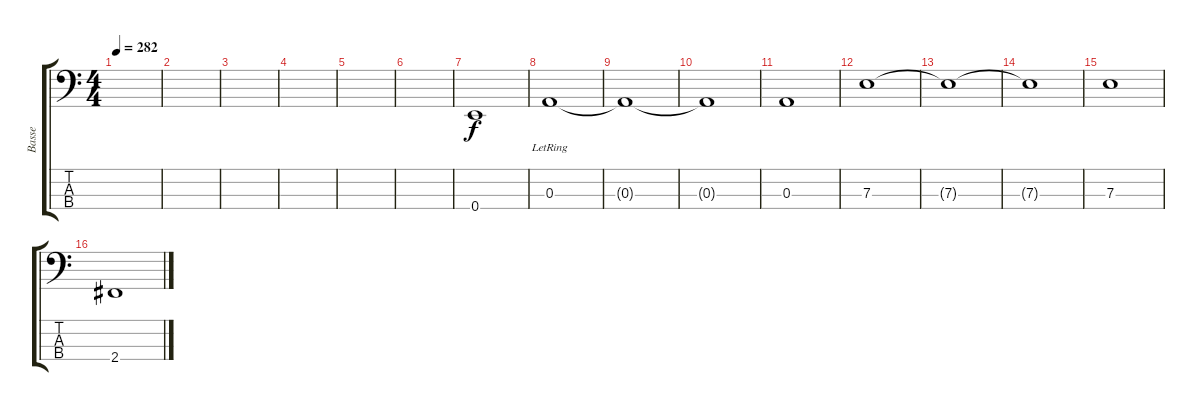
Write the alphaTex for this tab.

\track ("Basse" "Basse") {instrument electricguitarjazz}
\staff {score tabs}
\tuning (G2 D2 A1 E1) {hide}
\ts (4 4)
\tempo 282
\clef f4
\ks c
|
|
|
|
|
|
0.4.1 |
0.3{lr}.1 |
0.3{t}.1 |
0.3{t}.1 |
0.3.1 |
7.3.1 |
7.3{t}.1 |
7.3{t}.1 |
7.3.1 |
2.4.1
